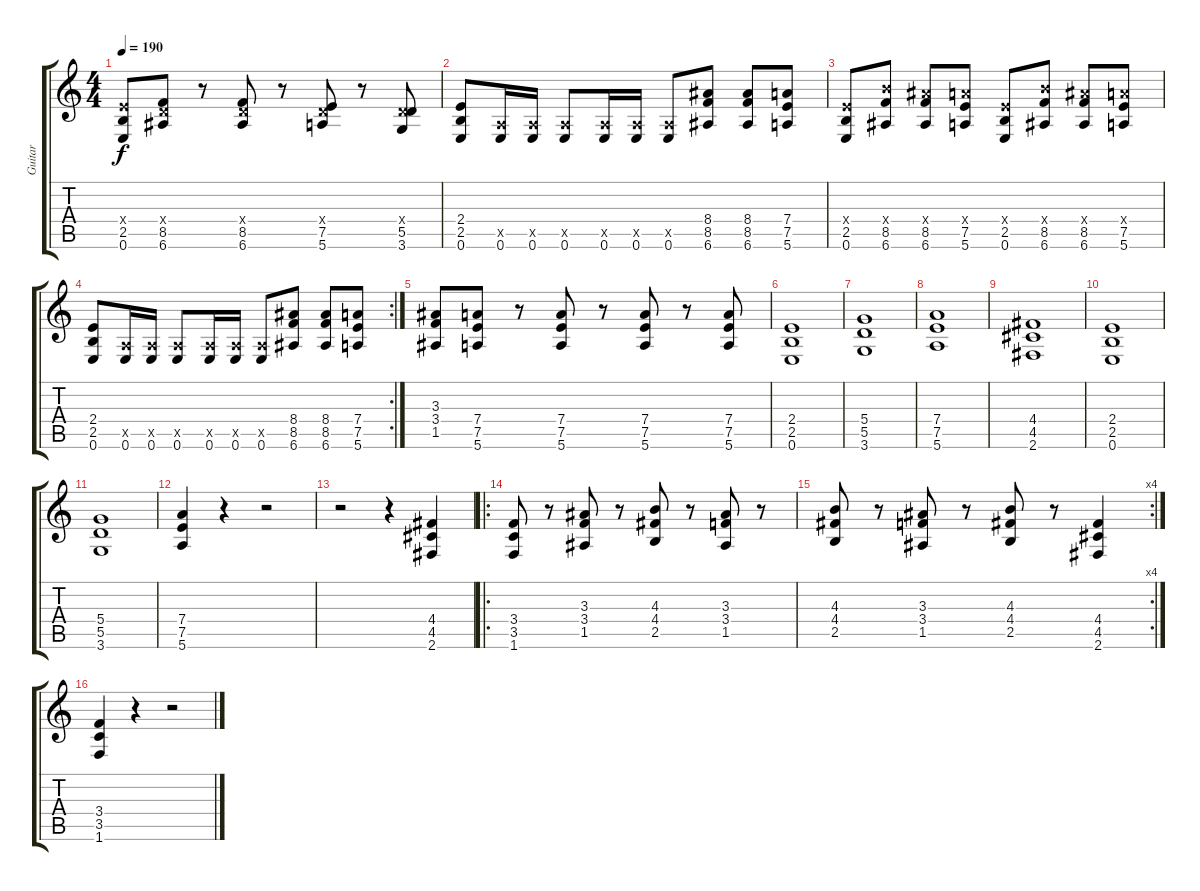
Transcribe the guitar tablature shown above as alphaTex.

\track ("Guitar" "Guitar") {mute instrument acousticguitarsteel}
\staff {score tabs}
\tuning (E4 B3 G3 D3 A2 E2) {hide}
\ts (4 4)
\tempo 190
\clef g2
\ks c
(2.4{x} 2.5 0.6).8{dy f} (0.4{x} 8.5 6.6).8 r.8 (0.4{x} 8.5 6.6).8 r.8 (0.4{x} 7.5 5.6).8 r.8 (0.4{x} 5.5 3.6).8 |
(2.4 2.5 0.6).8 (0.5{x} 0.6).16 (0.5{x} 0.6).16 (0.5{x} 0.6).8 (0.5{x} 0.6).16 (0.5{x} 0.6).16 (0.5{x} 0.6).8 (8.4 8.5 6.6).8 (8.4 8.5 6.6).8 (7.4 7.5 5.6).8 |
(2.4{x} 2.5 0.6).8 (9.4{x} 8.5 6.6).8 (8.4{x} 8.5 6.6).8 (7.4{x} 7.5 5.6).8 (2.4{x} 2.5 0.6).8 (9.4{x} 8.5 6.6).8 (8.4{x} 8.5 6.6).8 (7.4{x} 7.5 5.6).8 |
\rc 2
(2.4 2.5 0.6).8 (0.5{x} 0.6).16 (0.5{x} 0.6).16 (0.5{x} 0.6).8 (0.5{x} 0.6).16 (0.5{x} 0.6).16 (0.5{x} 0.6).8 (8.4 8.5 6.6).8 (8.4 8.5 6.6).8 (7.4 7.5 5.6).8 |
(3.3 3.4 1.5).8 (7.4 7.5 5.6).8 r.8 (7.4 7.5 5.6).8 r.8 (7.4 7.5 5.6).8 r.8 (7.4 7.5 5.6).8 |
(2.4 2.5 0.6).1 |
(5.4 5.5 3.6).1 |
(7.4 7.5 5.6).1 |
(4.4 4.5 2.6).1 |
(2.4 2.5 0.6).1 |
(5.4 5.5 3.6).1 |
(7.4 7.5 5.6).4 r.4 r.2 |
r.2 r.4 (4.4 4.5 2.6).4 |
\ro
(3.4 3.5 1.6).8 r.8 (3.3 3.4 1.5).8 r.8 (4.3 4.4 2.5).8 r.8 (3.3 3.4 1.5).8 r.8 |
\rc 4
(4.3 4.4 2.5).8 r.8 (3.3 3.4 1.5).8 r.8 (4.3 4.4 2.5).8 r.8 (4.4 4.5 2.6).4 |
(3.4 3.5 1.6).4 r.4 r.2
